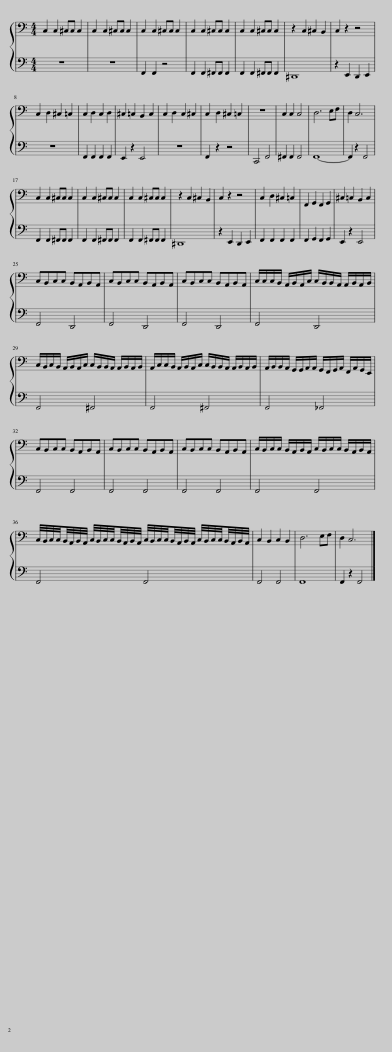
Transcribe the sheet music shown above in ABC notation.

X:1
%%score { 1 | 2 }
L:1/8
M:4/4
I:linebreak $
K:C
V:1 bass
V:2 bass
V:1
 C,2 C,2 ^C,C, C,2 | C,2 C,2 ^C,C, C,2 | C,2 C,2 ^C,C, C,2 | C,2 C,2 ^C,C, C,2 | C,2 C,2 ^C,C, C,2 | %5
 z2 C,2 ^C,2 B,,2 | C,2 z2 z4 |$ C,2 D,2 ^C,2 =C,2 | C,2 D,2 C,2 D,2 | ^C,2 =C,2 B,,2 C,2 | %10
 C,2 D,2 C,2 ^C,2 | C,2 D,2 ^C,2 =C,2 | z8 | C,2 C,2 C,4 | D,6 E,F, | %15
 D,2 C,6 |$ C,2 C,2 ^C,C, C,2 | C,2 C,2 ^C,C, C,2 | C,2 C,2 ^C,C, C,2 | z2 C,2 ^C,2 B,,2 | %20
 C,2 z2 z4 | C,2 D,2 ^C,2 =C,2 | F,,2 G,,2 F,,2 G,,2 | ^C,2 =C,2 B,,2 C,2 |$ C,B,,C,C, B,,A,,B,,A,, | %25
 C,B,,C,C, B,,A,,B,,A,, | C,B,,C,C, B,,A,,B,,A,, | C,/C,/C,/B,,/ A,,/B,,/A,,/C,/ C,/B,,/B,,/A,,/ A,,/B,,/A,,/B,,/ |$ C,/B,,/C,/B,,/ A,,/B,,/A,,/C,/ C,/B,,/B,,/A,,/ A,,/B,,/A,,/B,,/ | A,,/C,/C,/B,,/ A,,/B,,/A,,/C,/ C,/B,,/B,,/A,,/ A,,/B,,/A,,/B,,/ | %30
 A,,/B,,/B,,/A,,/ G,,/G,,/A,,/A,,/ G,,/F,,/G,,/A,,/ F,,/A,,/G,,/E,,/ |$ C,B,,C,C, B,,A,,B,,A,, | C,B,,C,C, B,,A,,B,,A,, | C,B,,C,C, B,,A,,B,,A,, | C,/B,,/C,/C,/ B,,/A,,/B,,/A,,/ C,/B,,/C,/C,/ B,,/A,,/B,,/A,,/ |$ %35
 C,/4B,,/4C,/4C,/4B,,/4A,,/4B,,/4A,,/4 C,/4B,,/4C,/4C,/4B,,/4A,,/4B,,/4A,,/4 C,/4B,,/4C,/4C,/4B,,/4A,,/4B,,/4A,,/4 C,/4B,,/4C,/4C,/4B,,/4A,,/4B,,/4A,,/4 | C,2 B,,2 C,2 B,,2 | D,6 E,F, | D,2 C,6 |] %39
V:2
 z8 | z8 | F,,2 F,,2 z4 | F,,2 F,,2 ^F,,F,, F,,2 | F,,2 F,,2 ^F,,F,, F,,2 | %5
 ^D,,8 | z2 E,,2 D,,2 E,,2 |$ z8 | F,,2 F,,2 F,,2 F,,2 | E,,2 z2 E,,4 | %10
 z8 | F,,2 z2 z4 | C,,4 F,,4 | ^F,,2 F,,2 F,,4 | F,,8- | %15
 F,,2 z2 F,,4 |$ F,,2 F,,2 ^F,,F,, F,,2 | F,,2 F,,2 ^F,,F,, F,,2 | F,,2 F,,2 ^F,,F,, F,,2 | ^D,,8 | %20
 z2 E,,2 D,,2 E,,2 | F,,2 F,,2 F,,2 F,,2 | F,,2 G,,2 F,,2 G,,2 | E,,2 z2 E,,4 |$ F,,4 D,,4 | %25
 F,,4 D,,4 | F,,4 D,,4 | F,,4 D,,4 |$ F,,4 ^F,,4 | F,,4 ^F,,4 | %30
 F,,4 _F,,4 |$ F,,4 F,,4 | F,,4 F,,4 | F,,4 F,,4 | F,,4 F,,4 |$ %35
 F,,4 F,,4 | F,,4 F,,4 | F,,8 | F,,2 z2 F,,4 |] %39
